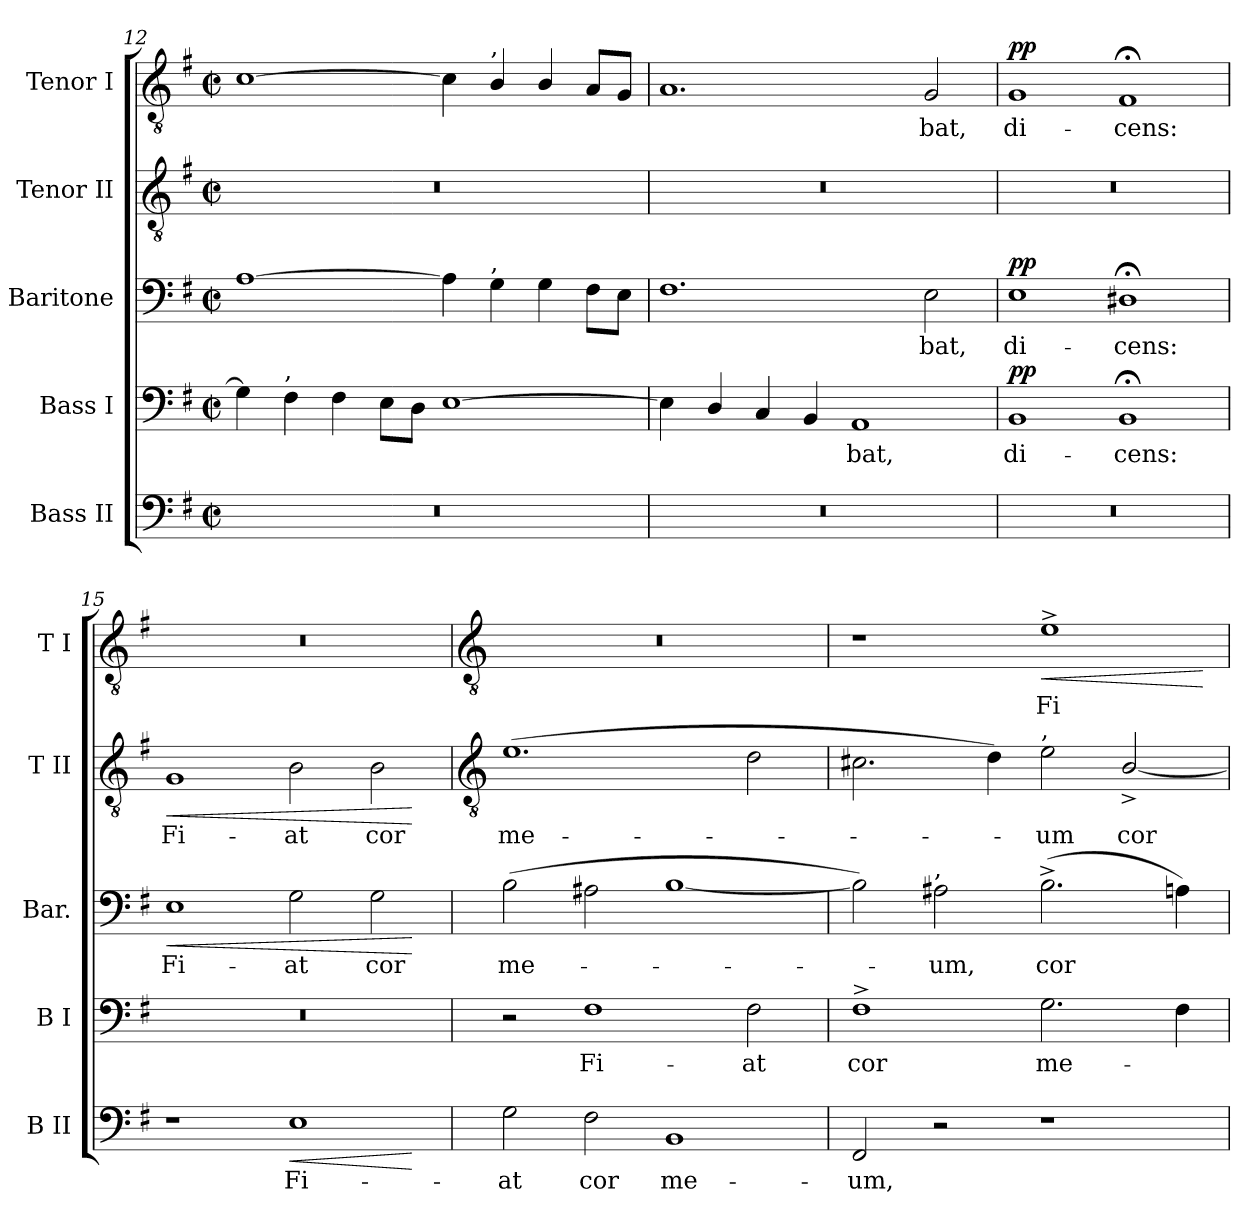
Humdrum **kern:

**kern	**text	**dynam	**kern	**text	**dynam	**kern	**text	**dynam	**kern	**text	**dynam	**kern	**text	**dynam
*part5	*part5	*part5	*part4	*part4	*part4	*part3	*part3	*part3	*part2	*part2	*part2	*part1	*part1	*part1
*staff5	*staff5	*staff5	*staff4	*staff4	*staff4	*staff3	*staff3	*staff3	*staff2	*staff2	*staff2	*staff1	*staff1	*staff1
*I"Bass II	*	*	*I"Bass I	*	*	*I"Baritone	*	*	*I"Tenor II	*	*	*I"Tenor I	*	*
*I'B II	*	*	*I'B I	*	*	*I'Bar.	*	*	*I'T II	*	*	*I'T I	*	*
*clefF4	*	*	*clefF4	*	*	*clefF4	*	*	*clefGv2	*	*	*clefGv2	*	*
*k[f#]	*	*	*k[f#]	*	*	*k[f#]	*	*	*k[f#]	*	*	*k[f#]	*	*
*G:	*	*	*G:	*	*	*G:	*	*	*G:	*	*	*G:	*	*
*M4/2	*	*	*M4/2	*	*	*M4/2	*	*	*M4/2	*	*	*M4/2	*	*
*met(c|)	*	*	*met(c|)	*	*	*met(c|)	*	*	*met(c|)	*	*	*met(c|)	*	*
=12	=12	=12	=12	=12	=12	=12	=12	=12	=12	=12	=12	=12	=12	=12
0r	.	.	4G]	.	.	[1A	.	.	0r	.	.	[1c	.	.
!	!	!	!LO:TX:a:t=,	!	!	!	!	!	!	!	!	!	!	!
.	.	.	4F#	.	.	.	.	.	.	.	.	.	.	.
.	.	.	4F#	.	.	.	.	.	.	.	.	.	.	.
.	.	.	8EL	.	.	.	.	.	.	.	.	.	.	.
.	.	.	8DJ	.	.	.	.	.	.	.	.	.	.	.
.	.	.	[1E	.	.	4A]	.	.	.	.	.	4c]	.	.
!	!	!	!	!	!	!	!	!	!	!	!	!LO:TX:a:t=,	!	!
!	!	!	!	!	!	!LO:TX:a:t=,	!	!	!	!	!	!	!	!
.	.	.	.	.	.	4G	.	.	.	.	.	4B/	.	.
.	.	.	.	.	.	4G	.	.	.	.	.	4B/	.	.
.	.	.	.	.	.	8F#L	.	.	.	.	.	8AL	.	.
.	.	.	.	.	.	8EJ	.	.	.	.	.	8GJ	.	.
=13	=13	=13	=13	=13	=13	=13	=13	=13	=13	=13	=13	=13	=13	=13
0r	.	.	4E]	.	.	1.F#	.	.	0r	.	.	1.A	.	.
.	.	.	4D/	.	.	.	.	.	.	.	.	.	.	.
.	.	.	4C	.	.	.	.	.	.	.	.	.	.	.
.	.	.	4BB	.	.	.	.	.	.	.	.	.	.	.
!	!	!	!	!LO:LY:b	!	!	!	!	!	!	!	!	!	!
.	.	.	1AA	bat,	.	.	.	.	.	.	.	.	.	.
!	!	!	!	!	!	!	!LO:LY:b	!	!	!	!	!	!LO:LY:b	!
.	.	.	.	.	.	2E	bat,	.	.	.	.	2G	bat,	.
=14	=14	=14	=14	=14	=14	=14	=14	=14	=14	=14	=14	=14	=14	=14
!	!	!	!	!LO:LY:b	!LO:DY:b	!	!LO:LY:b	!LO:DY:b	!	!	!	!	!LO:LY:b	!LO:DY:b
0r	.	.	1BB	di-	pp	1E	di-	pp	0r	.	.	1G	di-	pp
!	!	!	!	!LO:LY:b	!	!	!LO:LY:b	!	!	!	!	!	!LO:LY:b	!
.	.	.	1BB;<	-cens:	.	1D#X;<	-cens:	.	.	.	.	1F#;<	-cens:	.
=15	=15	=15	=15	=15	=15	=15	=15	=15	=15	=15	=15	=15	=15	=15
!	!	!	!	!	!	!	!LO:LY:b	!LO:HP:b	!	!LO:LY:b	!LO:HP:b	!	!	!
1r	.	.	0r	.	.	1E	Fi-	<	1G	Fi-	<	0r	.	.
!	!LO:LY:b	!LO:HP:b	!	!	!	!	!LO:LY:b	!	!	!LO:LY:b	!	!	!	!
1E	Fi-	<	.	.	.	2G	-at	.	2B	-at	.	.	.	.
!	!	!	!	!	!	!	!LO:LY:b	!	!	!LO:LY:b	!	!	!	!
.	.	.	.	.	.	2G	cor	.	2B	cor	.	.	.	.
.	.	[	.	.	.	.	.	[	.	.	[	.	.	.
!!LO:LB:g=z
=16	=16	=16	=16	=16	=16	=16	=16	=16	=16	=16	=16	=16	=16	=16
*	*	*	*	*	*	*	*	*	*clefGv2	*	*	*clefGv2	*	*
!	!LO:LY:b	!	!	!	!	!	!LO:LY:b	!	!	!LO:LY:b	!	!	!	!
2G	-at	.	2r	.	.	(>2B\	me-	.	(>1.e	me-	.	0r	.	.
!	!LO:LY:b	!	!	!LO:LY:b	!	!	!	!	!	!	!	!	!	!
2F#	cor	.	1F#	Fi-	.	2A#X	.	.	.	.	.	.	.	.
!	!LO:LY:b	!	!	!	!	!	!	!	!	!	!	!	!	!
1BB	me-	.	.	.	.	[1B/	.	.	.	.	.	.	.	.
!	!	!	!	!LO:LY:b	!	!	!	!	!	!	!	!	!	!
.	.	.	2F#	-at	.	.	.	.	2d	.	.	.	.	.
=17	=17	=17	=17	=17	=17	=17	=17	=17	=17	=17	=17	=17	=17	=17
!	!LO:LY:b	!	!	!LO:LY:b	!	!	!	!	!	!	!	!	!	!
2FF#	-um,	.	1F#^	cor	.	2B\])	.	.	2.c#X	.	.	1r	.	.
!	!	!	!	!	!	!LO:TX:a:t=,	!	!	!	!	!	!	!	!
!	!	!	!	!	!	!	!LO:LY:b	!	!	!	!	!	!	!
2r	.	.	.	.	.	2A#X	um,	.	.	.	.	.	.	.
.	.	.	.	.	.	.	.	.	4d)	.	.	.	.	.
!	!	!	!	!	!	!	!	!	!LO:TX:a:t=,	!	!	!	!	!
!	!	!	!	!LO:LY:b	!	!	!LO:LY:b	!	!	!LO:LY:b	!	!	!LO:LY:b	!LO:HP:b
1r	.	.	2.G	me-	.	(>2.B^\	cor	.	2e	um	.	1e^	Fi-	<
!	!	!	!	!	!	!	!	!	!	!LO:LY:b	!	!	!	!
.	.	.	.	.	.	.	.	.	[2B^/	cor	.	.	.	.
.	.	.	4F#	.	.	4An)	.	.	.	.	.	.	.	.
.	.	.	.	.	.	.	.	.	.	.	.	.	.	[
=	=	=	=	=	=	=	=	=	=	=	=	=	=	=
*-	*-	*-	*-	*-	*-	*-	*-	*-	*-	*-	*-	*-	*-	*-
